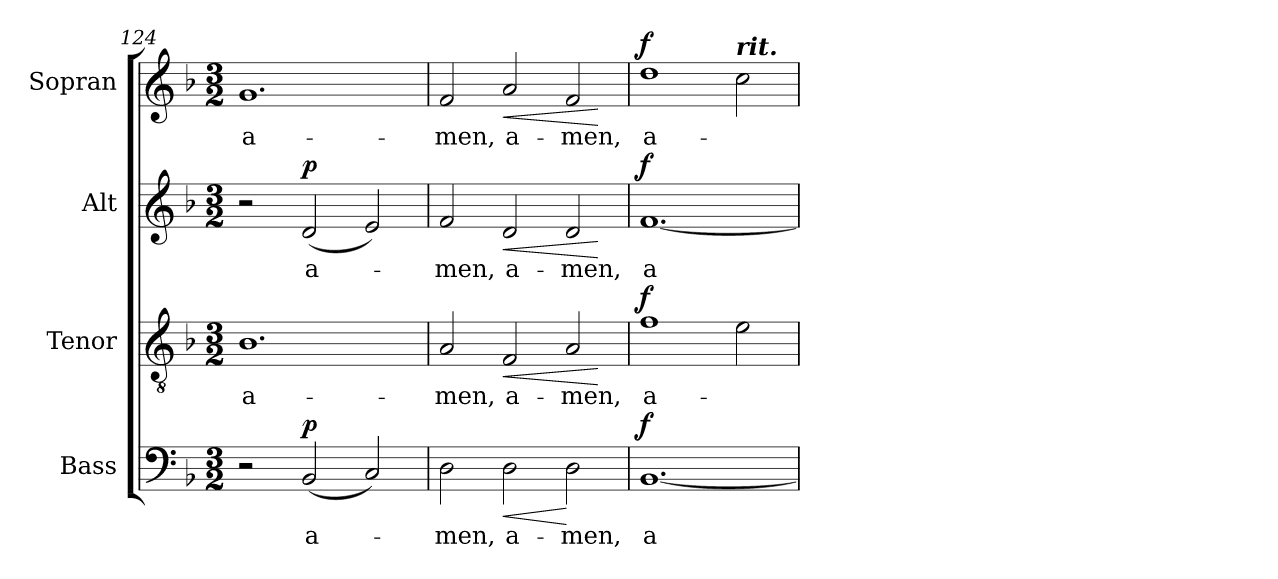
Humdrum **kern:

**kern	**text	**dynam	**kern	**text	**dynam	**kern	**text	**dynam	**kern	**text	**dynam
*part4	*part4	*part4	*part3	*part3	*part3	*part2	*part2	*part2	*part1	*part1	*part1
*staff4	*staff4	*staff4	*staff3	*staff3	*staff3	*staff2	*staff2	*staff2	*staff1	*staff1	*staff1
*I"Bass	*	*	*I"Tenor	*	*	*I"Alt	*	*	*I"Sopran	*	*
*I'B.	*	*	*I'T.	*	*	*I'A.	*	*	*I'S.	*	*
*clefF4	*	*	*clefGv2	*	*	*clefG2	*	*	*clefG2	*	*
*k[b-]	*	*	*k[b-]	*	*	*k[b-]	*	*	*k[b-]	*	*
*F:	*	*	*F:	*	*	*F:	*	*	*F:	*	*
*M3/2	*	*	*M3/2	*	*	*M3/2	*	*	*M3/2	*	*
=124	=124	=124	=124	=124	=124	=124	=124	=124	=124	=124	=124
!	!	!	!	!LO:LY:b	!	!	!	!	!	!LO:LY:b	!
2r	.	.	1.B-	a-	.	2r	.	.	1.g	a-	.
!	!LO:LY:b	!LO:DY:a	!	!	!	!	!LO:LY:b	!LO:DY:a	!	!	!
(<2BB-/	a-	p	.	.	.	(<2d/	a-	p	.	.	.
2C/)	.	.	.	.	.	2e/)	.	.	.	.	.
=125	=125	=125	=125	=125	=125	=125	=125	=125	=125	=125	=125
!	!LO:LY:b	!	!	!LO:LY:b	!	!	!LO:LY:b	!	!	!LO:LY:b	!
2D\	-men,	.	2A/	-men,	.	2f/	-men,	.	2f/	-men,	.
!	!LO:LY:b	!LO:HP:b	!	!LO:LY:b	!LO:HP:b	!	!LO:LY:b	!LO:HP:b	!	!LO:LY:b	!LO:HP:b
2D\	a-	<	2F/	a-	<	2d/	a-	<	2a/	a-	<
!	!LO:LY:b	!	!	!LO:LY:b	!	!	!LO:LY:b	!	!	!LO:LY:b	!
2D\	-men,	[	2A/	-men,	.	2d/	-men,	.	2f/	-men,	.
.	.	.	.	.	[	.	.	[	.	.	[
=126	=126	=126	=126	=126	=126	=126	=126	=126	=126	=126	=126
!	!LO:LY:b	!LO:DY:a	!	!LO:LY:b	!LO:DY:a	!	!LO:LY:b	!LO:DY:a	!	!LO:LY:b	!LO:DY:a
[1.BB-	a-	f	1f	a-	f	[1.f	a-	f	1dd	a-	f
!	!	!	!	!	!	!	!	!	!LO:TX:a:Bi:t=rit.	!	!
.	.	.	2e\	.	.	.	.	.	2cc\	.	.
=	=	=	=	=	=	=	=	=	=	=	=
*-	*-	*-	*-	*-	*-	*-	*-	*-	*-	*-	*-
